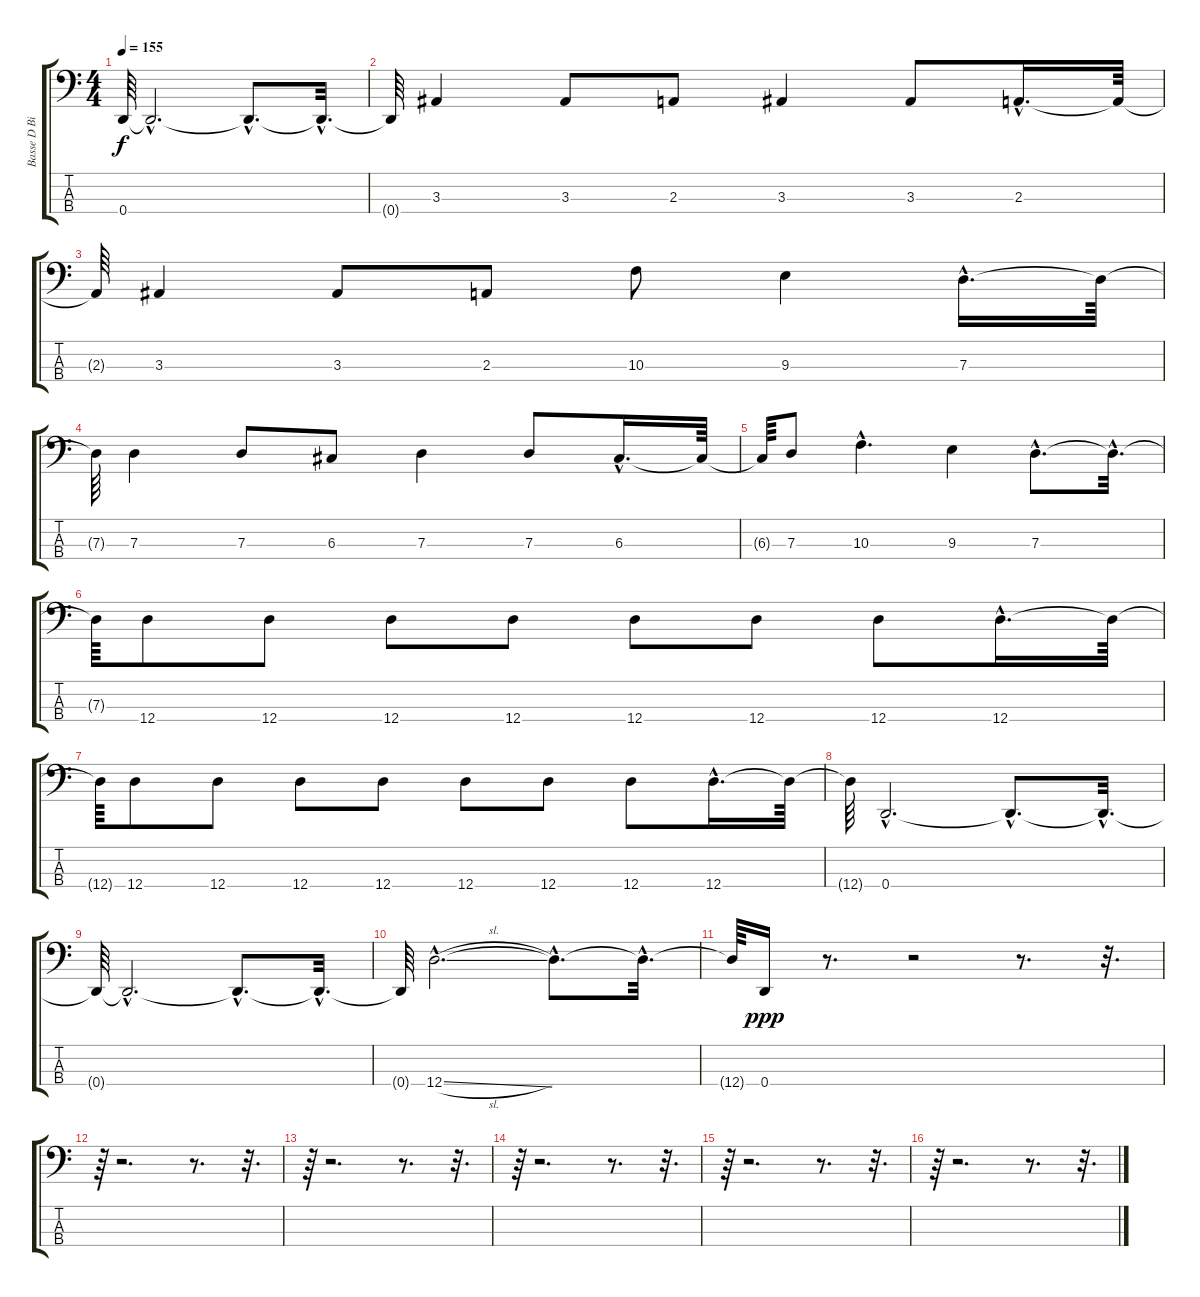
\track ("Basse D Bis" "Basse D Bi") {instrument synthbass2}
\staff {score tabs}
\tuning (F2 C2 G1 D1) {hide}
\ts (4 4)
\tempo 155
\clef f4
\ks c
0.4{t}.64{dy f} 0.4{hac t}.2{d} 0.4{hac t}.8{d} 0.4{hac t}.32{d} |
0.4{t}.64 3.3.4 3.3.8 2.3.8 3.3.4 3.3.8 2.3{hac}.16{d} 2.3{t}.64 |
2.3{t}.64 3.3.4 3.3.8 2.3.8 10.3.8 9.3.4 7.3{hac}.16{d} 7.3{t}.64 |
7.3{t}.64 7.3.4 7.3.8 6.3.8 7.3.4 7.3.8 6.3{hac}.16{d} 6.3{t}.64 |
6.3{t}.64 7.3.8 10.3{hac}.4{d} 9.3.4 7.3{hac}.8{d} 7.3{hac t}.32{d} |
7.3{t}.64 12.4.8 12.4.8 12.4.8 12.4.8 12.4.8 12.4.8 12.4.8 12.4{hac}.16{d} 12.4{t}.64 |
12.4{t}.64 12.4.8 12.4.8 12.4.8 12.4.8 12.4.8 12.4.8 12.4.8 12.4{hac}.16{d} 12.4{t}.64 |
12.4{t}.64 0.4{hac}.2{d} 0.4{hac t}.8{d} 0.4{hac t}.32{d} |
0.4{t}.64 0.4{hac t}.2{d} 0.4{hac t}.8{d} 0.4{hac t}.32{d} |
0.4{t}.64 12.4{sl hac}.2{d} 12.4{hac t}.8{d} 12.4{hac t}.32{d} |
12.4{t}.64 0.4.16{dy ppp} r.8{d} r.2 r.8{d} r.32{d} |
r.64 r.2{d} r.8{d} r.32{d} |
r.64 r.2{d} r.8{d} r.32{d} |
r.64 r.2{d} r.8{d} r.32{d} |
r.64 r.2{d} r.8{d} r.32{d} |
r.64 r.2{d} r.8{d} r.32{d}
